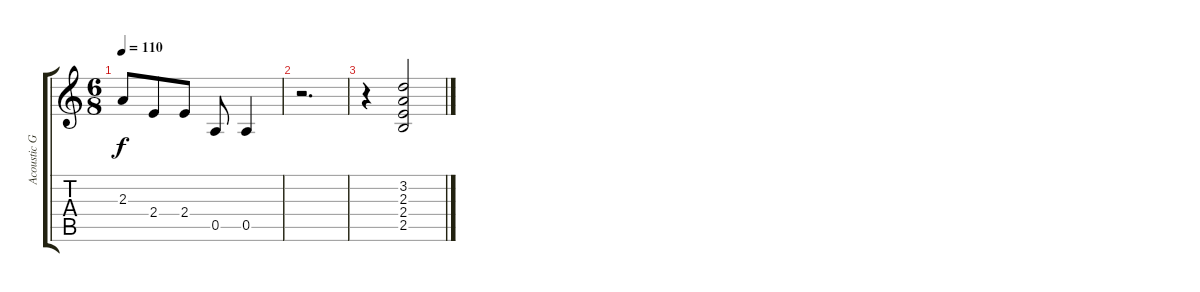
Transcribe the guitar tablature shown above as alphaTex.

\track ("Acoustic Guitar" "Acoustic G") {instrument acousticguitarnylon}
\staff {score tabs}
\tuning (E4 B3 G3 D3 A2 E2) {hide}
\ts (6 8)
\tempo 110
\clef g2
\ks c
2.3.8{dy f} 2.4.8 2.4.8 0.5.8 0.5.4 |
r.2{d} |
r.4 (3.2 2.3 2.4 2.5).2
